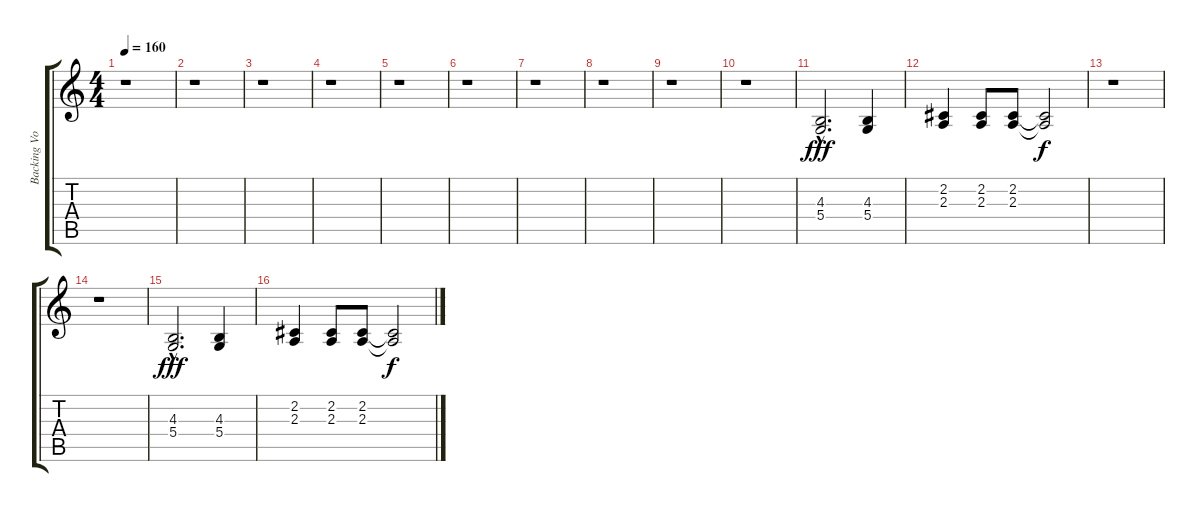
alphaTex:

\track ("Backing Vocals" "Backing Vo") {instrument lead6voice}
\staff {score tabs}
\tuning (E4 B3 G3 D3 A2 E2) {hide}
\ts (4 4)
\tempo 160
\clef g2
\ks c
r.1{dy fff} |
r.1 |
r.1 |
r.1 |
r.1 |
r.1 |
r.1 |
r.1 |
r.1 |
r.1 |
(4.3{hac} 5.4{hac}).2{d} (4.3 5.4).4 |
(2.2 2.3).4 (2.2 2.3).8 (2.2 2.3).8 (2.2{t} 2.3{t}).2{dy f} |
r.1 |
r.1 |
(4.3{hac} 5.4{hac}).2{d dy fff} (4.3 5.4).4 |
(2.2 2.3).4 (2.2 2.3).8 (2.2 2.3).8 (2.2{t} 2.3{t}).2{dy f}
